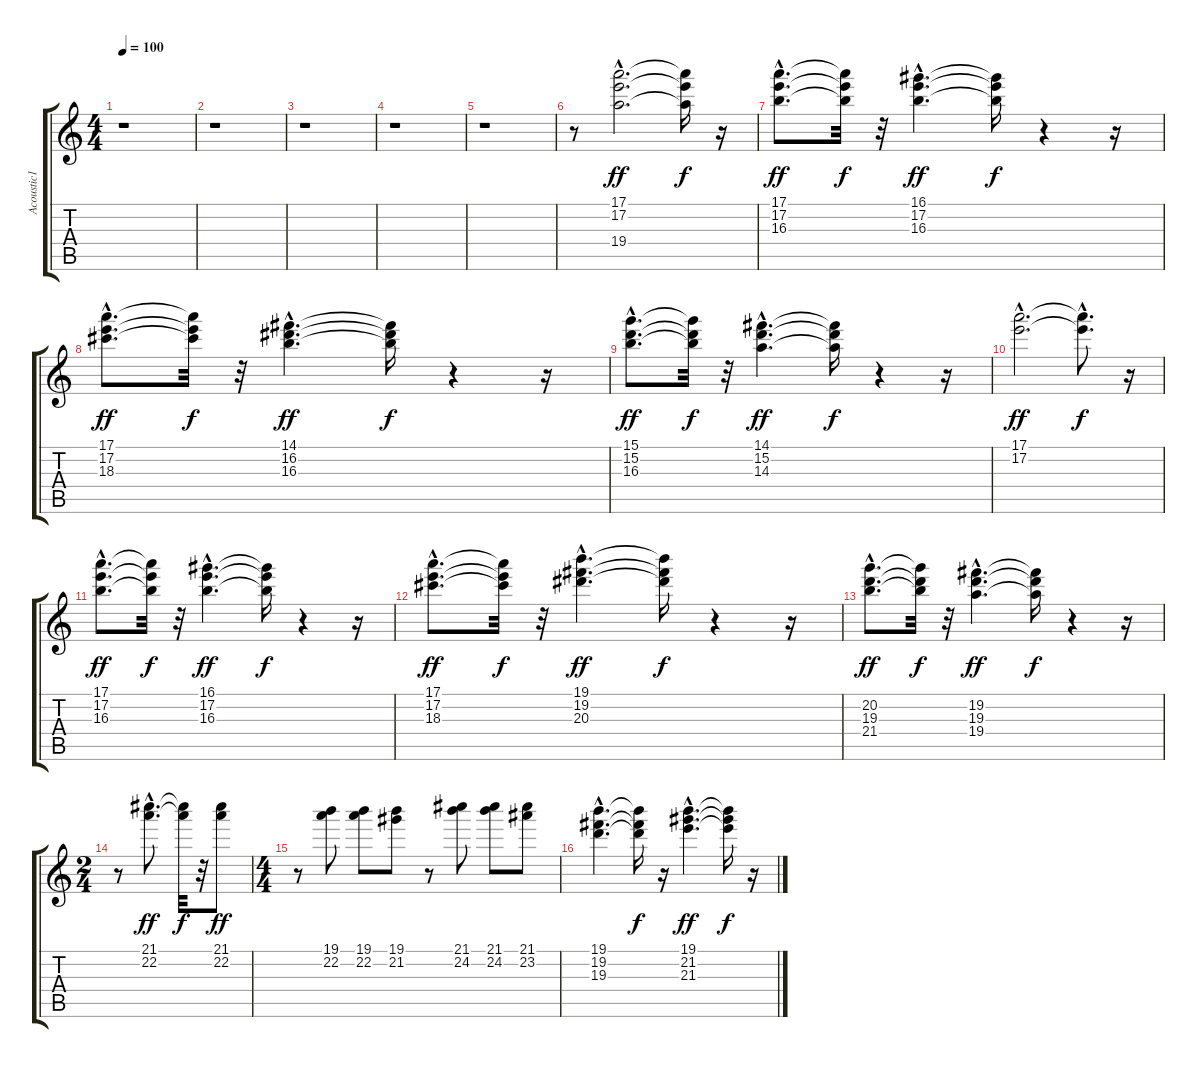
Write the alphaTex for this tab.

\track ("Acoustic1" "Acoustic1") {instrument acousticguitarsteel}
\staff {score tabs}
\tuning (E4 B3 G3 D3 A2 E2) {hide}
\ts (4 4)
\tempo 100
\clef g2
\ks c
r.1{dy f} |
r.1 |
r.1 |
r.1 |
r.1 |
r.8 (17.1{hac} 17.2{hac} 19.4{hac}).2{d dy ff} (17.1{t} 17.2{t} 19.4{t}).16{dy f} r.16 |
(17.1{hac} 17.2{hac} 16.3{hac}).8{d dy ff} (17.1{t} 17.2{t} 16.3{t}).32{dy f} r.32 (16.1{hac} 17.2{hac} 16.3{hac}).4{d dy ff} (16.1{t} 17.2{t} 16.3{t}).16{dy f} r.4 r.16 |
(17.1{hac} 17.2{hac} 18.3{hac}).8{d dy ff} (17.1{t} 17.2{t} 18.3{t}).32{dy f} r.32 (14.1{hac} 16.2{hac} 16.3{hac}).4{d dy ff} (14.1{t} 16.2{t} 16.3{t}).16{dy f} r.4 r.16 |
(15.1{hac} 15.2{hac} 16.3{hac}).8{d dy ff} (15.1{t} 15.2{t} 16.3{t}).32{dy f} r.32 (14.1{hac} 15.2{hac} 14.3{hac}).4{d dy ff} (14.1{t} 15.2{t} 14.3{t}).16{dy f} r.4 r.16 |
(17.1{hac} 17.2{hac}).2{d dy ff} (17.1{hac t} 17.2{hac t}).8{d dy f} r.16 |
(17.1{hac} 17.2{hac} 16.3{hac}).8{d dy ff} (17.1{t} 17.2{t} 16.3{t}).32{dy f} r.32 (16.1{hac} 17.2{hac} 16.3{hac}).4{d dy ff} (16.1{t} 17.2{t} 16.3{t}).16{dy f} r.4 r.16 |
(17.1{hac} 17.2{hac} 18.3{hac}).8{d dy ff} (17.1{t} 17.2{t} 18.3{t}).32{dy f} r.32 (19.1{hac} 19.2{hac} 20.3{hac}).4{d dy ff} (19.1{t} 19.2{t} 20.3{t}).16{dy f} r.4 r.16 |
(20.2{hac} 19.3{hac} 21.4{hac}).8{d dy ff} (20.2{t} 19.3{t} 21.4{t}).32{dy f} r.32 (19.2{hac} 19.3{hac} 19.4{hac}).4{d dy ff} (19.2{t} 19.3{t} 19.4{t}).16{dy f} r.4 r.16 |
\ts (2 4)
r.8 (21.1{hac} 22.2{hac}).8{d dy ff} (21.1{t} 22.2{t}).32{dy f} r.32 (21.1 22.2).8{dy ff} |
\ts (4 4)
r.8 (19.1 22.2).8 (19.1 22.2).8 (19.1 21.2).8 r.8 (21.1 24.2).8 (21.1 24.2).8 (21.1 23.2).8 |
(19.1{hac} 19.2{hac} 19.3{hac}).4{d} (19.1{t} 19.2{t} 19.3{t}).16{dy f} r.16 (19.1{hac} 21.2{hac} 21.3{hac}).4{d dy ff} (19.1{t} 21.2{t} 21.3{t}).16{dy f} r.16
